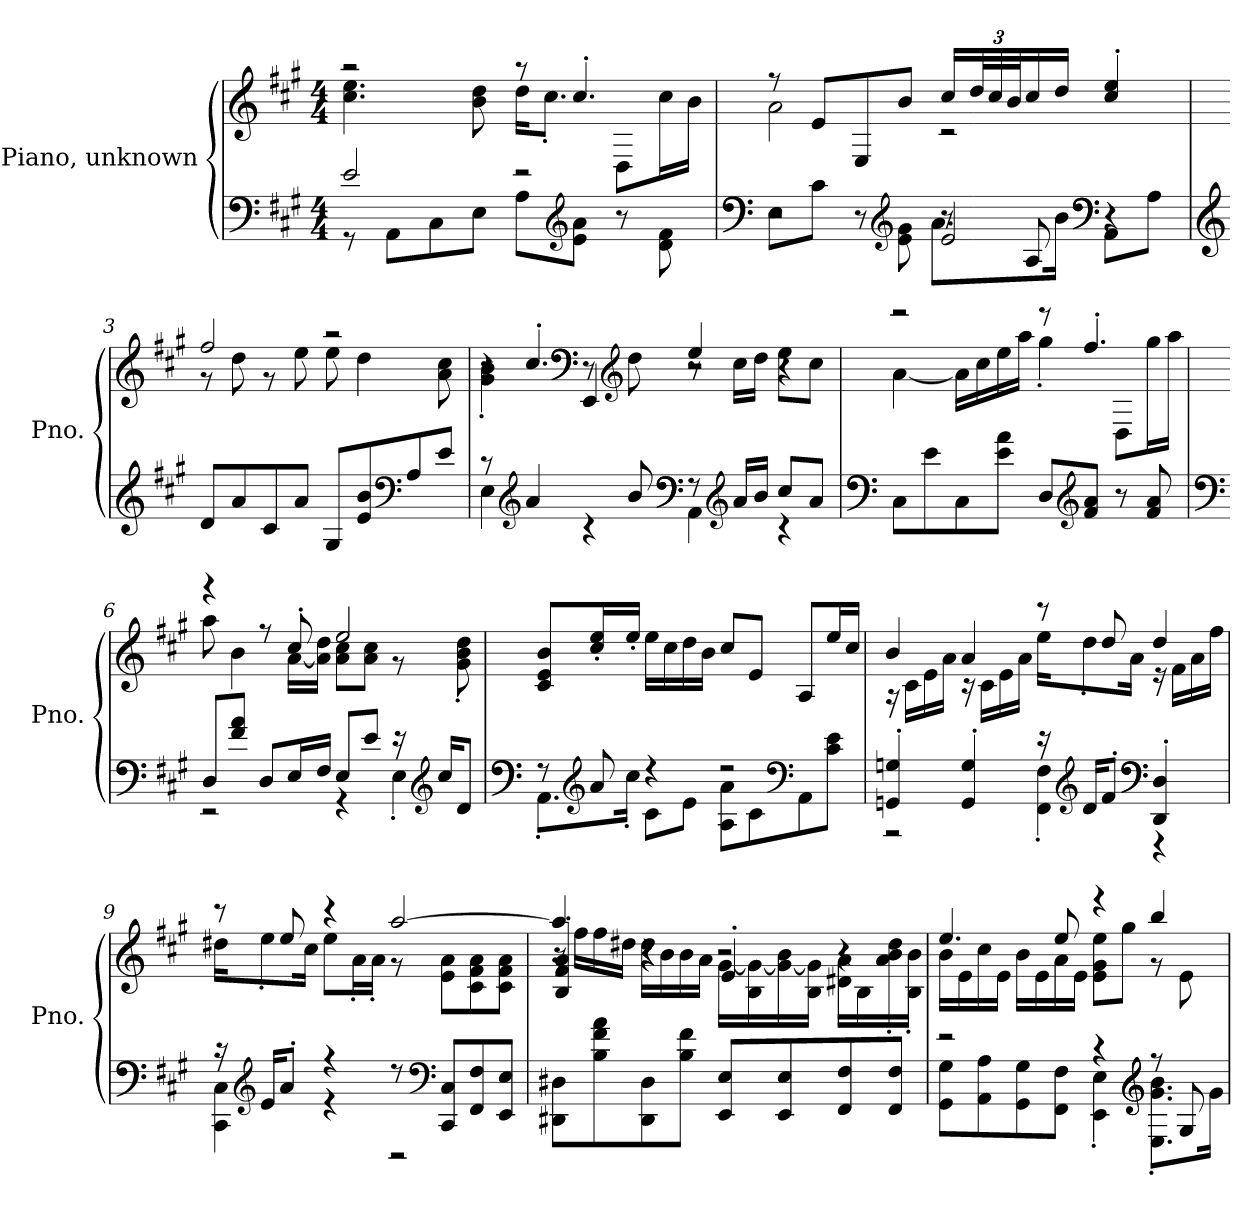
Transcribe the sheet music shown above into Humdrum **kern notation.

**kern	**kern
*part1	*part1
*staff2	*staff1
*I"Piano, unknown	*
*I'Pno.	*
*clefF4	*clefG2
*k[f#c#g#]	*k[f#c#g#]
*M4/4	*M4/4
*MM120	*MM120
=1	=1
*^	*^
2e/	8r	2r	4.cc#\ 4.ee\
.	8AA\L	.	.
.	8C#\	.	.
.	8E\J	.	8b\ 8dd\
2r	8A\L	8r	16dd\KL
.	.	.	8.cc#'\J
*clefG2	*	*	*
.	8e\ 8a\J	4.cc#'/	.
.	8r	.	8D\L
.	8d\ 8f#\	.	16cc#\L
.	.	.	16b\JJ
*v	*v	*	*
=2	=2	=2
*clefF4	*	*
*^	*	*
*	*^	*	*
2r	8E\L	2r	8r	2a\
.	8c#\J	.	8e/L	.
.	8r	.	8E/	.
*clefG2	*	*	*	*
.	8e\ 8g#\	.	8b/J	.
2e/	8.a\L	8r	16cc#/LL	2r
*	*	*	*Xbrackettup	*
.	.	.	48dd/L	.
.	.	.	48cc#/	.
.	.	.	48b/J	.
.	.	8A/	16cc#/	.
.	16b\Jk	.	16dd/JJ	.
*clefF4	*	*	*	*
.	8AA\L	4r	4cc#/' 4ee/'	.
.	8A\J	.	.	.
*v	*v	*v	*	*
=3	=3	=3
*clefG2	*	*
8d/L	2ff#/	8r
8a/	.	8dd\
8c#/	.	8r
8a/J	.	8ee\
8G#/L	2r	8ee\
8e/ 8b/	.	4dd\
*clefF4	*	*
8A/	.	.
8e/J	.	8a\ 8cc#\
!!LO:LB:g=z
=4	=4	=4
*^	*	*^
8r	4E\	8r	4g#\' 4b\'	4r
*clefG2	*	*	*	*
4a/	.	4.cc#'/	.	.
*	*	*clefF4	*	*
.	4r	.	8r	4EE/
*	*	*clefG2	*	*
8b/	.	.	8dd\	.
*clefF4	*	*	*	*
8r	4AA\	4ee/	8r	2r
*clefG2	*	*	*	*
16a/LL	.	.	16cc#\LL	.
16b/JJ	.	.	16dd\JJ	.
8cc#/L	4r	4r	8ee\L	.
8a/J	.	.	8cc#\J	.
*v	*v	*	*	*
*	*v	*v	*v
=5	=5
*clefF4	*
*	*^
8C#\L	2r	[4a\
8e\	.	.
8C#\	.	16a\LL]
.	.	16cc#\
8e\ 8a\J	.	16ee\
.	.	16aa\JJ
8D/L	8r	4gg#'\
*clefG2	*	*
8f#/ 8a/J	4.ff#'/	.
8r	.	8D\L
8f#/ 8a/	.	16gg#\L
.	.	16aa\JJ
!!LO:LB:g=z	!!
=6	=6	=6
*clefF4	*	*
*^	*	*
8D/L	2r	4r	8aa\
8f#/ 8a/J	.	.	4b\
8D/L	.	8r	.
16E/L	.	8cc#'/	[16a\LL
16F#/JJ	.	.	16a\] 16dd\JJ
8E/L	4r	2ee/	8a\ 8cc#\L
8e/J	.	.	8a\ 8cc#\J
16r	4E'\	.	8r
*clefG2	*	*	*
16cc#/KL	.	.	.
8d/J	.	.	8g#\' 8b\' 8dd\'
*	*	*v	*v
=7	=7	=7
*clefF4	*	*
8r	8.AA'\L	8c#/ 8e/ 8b/L
*clefG2	*	*
8a/	.	16cc#/' 16ee/'L
.	16cc#'\Jk	16ee'/JJ
4r	8c#\L	16ee\LL
.	.	16cc#\
.	8e\J	16dd\
.	.	16b\JJ
2r	8A\ 8a\L	8cc#/L
.	8c#\	8e/J
*clefF4	*	*
.	8AA\	8A/L
.	8c#\ 8e\J	16ee/L
.	.	16cc#/JJ
!!LO:LB:g=z
=8	=8	=8
*	*	*^
4GGn/' 4Gn/'	2r	4b/	16r
.	.	.	16c#\LL
.	.	.	16e\
.	.	.	16a\JJ
4GG/' 4G/'	.	4a/	16r
.	.	.	16c#\LL
.	.	.	16e\
.	.	.	16a\JJ
16r	4FF#\' 4F#\'	8r	16ee\KL
*clefG2	*	*	*
16d/KL	.	.	8dd'\
8f#'/J	.	8dd/	.
.	.	.	16a\Jk
*clefF4	*	*	*
4DD/' 4D/'	4r	4dd/	16r
.	.	.	16f#\LL
.	.	.	16a\
.	.	.	16ff#\JJ
=9	=9	=9	=9
16r	4CC#\ 4C#\	8r	16dd#X\KL
*clefG2	*	*	*
16e/KL	.	.	8ee'\
8a'/J	.	8ee/	.
.	.	.	16cc#\Jk
4r	4r	4r	8ee\L
.	.	.	16a'\L
.	.	.	16a'\JJ
8r	2r	[2aa/	8r
*clefF4	*	*	*
8CC#/ 8C#/L	.	.	8e\ 8a\L
8FF#/ 8F#/	.	.	8c#\ 8f#\ 8a\
8EE/ 8E/J	.	.	8c#\ 8f#\ 8a\J
*v	*v	*	*
!!LO:LB:g=z
=10	=10	=10
*	*	*^
8DD#X\ 8D#X\L	4aa/]	16r	4B/' 4f#/' 4a/'
.	.	16ff#\LL	.
8B\ 8f#\ 8a\	.	16ff#\	.
.	.	16dd#X\JJ	.
8DD#\ 8D#\	4r	16dd#\LL	4r
.	.	16b\	.
8B\ 8f#\J	.	16b\	.
.	.	16a\JJ	.
8EE/ 8E/L	2r	[16g#\LL	4e'/
.	.	16B\ 16g#\_	.
8EE/ 8E/	.	16g#\_ 16b\	.
.	.	16B\ 16g#\]JJ	.
8FF#/ 8F#/	.	16d#X\ 16a\LL	4r
.	.	16B\	.
8FF#/ 8F#/J	.	16a\' 16b\' 16dd#\'	.
.	.	16B\' 16b\'JJ	.
*	*	*v	*v
=11	=11	=11
*^	*	*
2r	8GG#\ 8G#\L	4.ee/	16b\LL
.	.	.	16e\
.	8AA\ 8A\	.	16cc#\
.	.	.	16e\JJ
.	8GG#\ 8G#\	.	16b\LL
.	.	.	16e\
.	8FF#\ 8F#\J	8ee/	16a\
.	.	.	16e\JJ
4r	4EE\' 4E\'	4r	8e\ 8g#\ 8ee\L
.	.	.	8gg#\J
*clefG2	*	*	*
8r	8.E\' 8.g#\' 8.b\'L	4bb/	8r
8G#/	.	.	8e\
.	16g#\Jk	.	.
*v	*v	*	*
*	*v	*v
=	=
*-	*-
